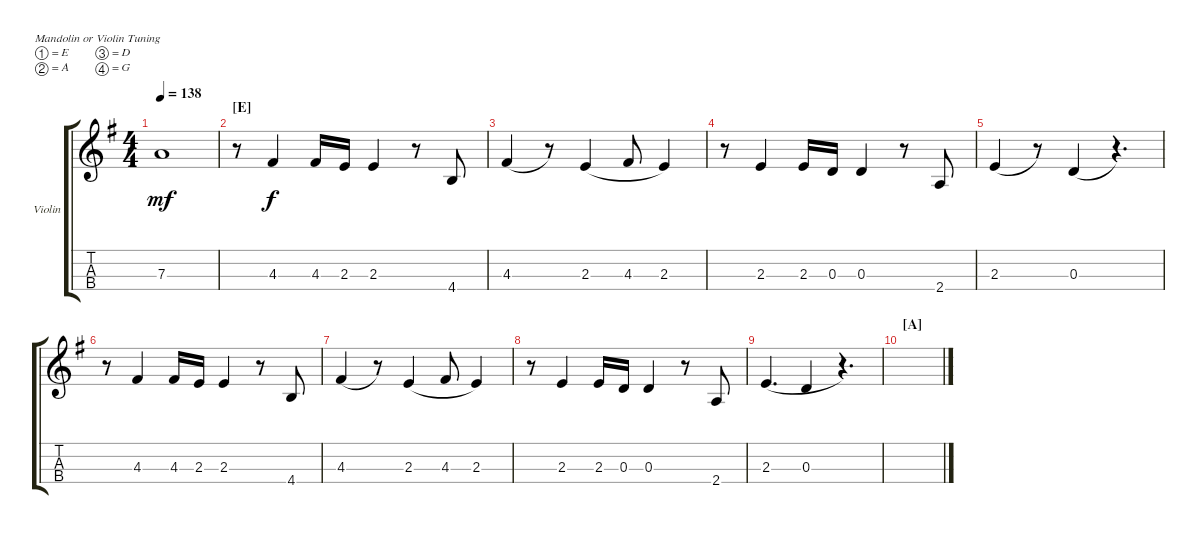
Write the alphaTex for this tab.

\defaultSystemsLayout 4
\bracketExtendMode groupsimilarinstruments
\firstSystemTrackNameOrientation horizontal
\otherSystemsTrackNameOrientation horizontal
\track ("Strings" "Violin") {instrument violin}
\staff {score tabs}
\tuning (E5 A4 D4 G3)
\ts (4 4)
\tempo 138
\clef g2
\ks g
7.3.1{dy mf} |
\section ("E" "")
r.8 4.3.4{dy f} 4.3.16 2.3.16 2.3.4 r.8 4.4.8 |
4.3.4{lyrics (0 "") lyrics (1 "") lyrics (2 "") lyrics (3 "") lyrics (4 "") legatoorigin} r.8{lyrics (0 "") lyrics (1 "") lyrics (2 "") lyrics (3 "") lyrics (4 "")} 2.3.4{lyrics (0 "") lyrics (1 "") lyrics (2 "") lyrics (3 "") lyrics (4 "") legatoorigin} 4.3.8{lyrics (0 "") lyrics (1 "") lyrics (2 "") lyrics (3 "") lyrics (4 "") legatoorigin} 2.3.4{lyrics (0 "") lyrics (1 "") lyrics (2 "") lyrics (3 "") lyrics (4 "")} |
r.8 2.3.4 2.3.16 0.3.16 0.3.4 r.8 2.4.8 |
2.3.4{lyrics (0 "") lyrics (1 "") lyrics (2 "") lyrics (3 "") lyrics (4 "") legatoorigin} r.8{lyrics (0 "") lyrics (1 "") lyrics (2 "") lyrics (3 "") lyrics (4 "")} 0.3.4{lyrics (0 "") lyrics (1 "") lyrics (2 "") lyrics (3 "") lyrics (4 "") legatoorigin} r.4{d} |
r.8 4.3.4 4.3.16 2.3.16 2.3.4 r.8 4.4.8 |
4.3.4{legatoorigin} r.8 2.3.4{legatoorigin} 4.3.8{legatoorigin} 2.3.4 |
r.8 2.3.4 2.3.16 0.3.16 0.3.4 r.8 2.4.8 |
2.3.4{d lyrics (0 "") lyrics (1 "") lyrics (2 "") lyrics (3 "") lyrics (4 "") legatoorigin} 0.3.4{lyrics (0 "") lyrics (1 "") lyrics (2 "") lyrics (3 "") lyrics (4 "") legatoorigin} r.4{d} |
\section ("A" "")
